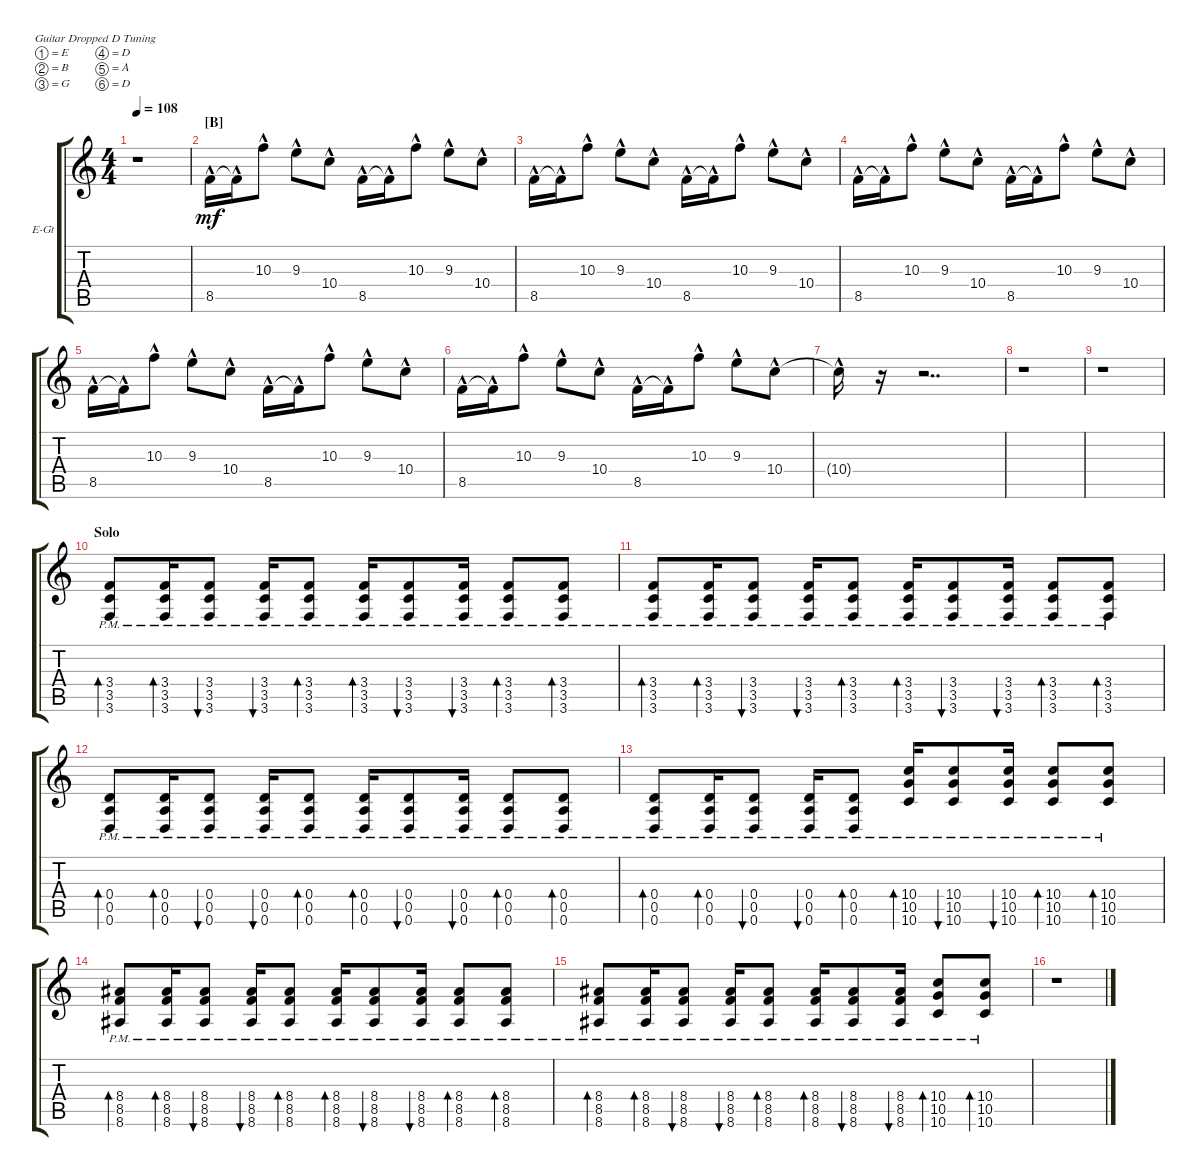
\defaultSystemsLayout 4
\bracketExtendMode groupsimilarinstruments
\firstSystemTrackNameOrientation horizontal
\otherSystemsTrackNameOrientation horizontal
\track ("E. Guitar 3" "E-Gt") {instrument electricguitarclean}
\staff {score tabs}
\tuning (E4 B3 G3 D3 A2 D2)
\ts (4 4)
\tempo 108
\clef g2
\ks c
r.1{dy mf} |
\section ("B" "")
8.5{hac}.16 8.5{hac t}.16 10.3{hac}.8 9.3{hac}.8 10.4{hac}.8 8.5{hac}.16 8.5{hac t}.16 10.3{hac}.8 9.3{hac}.8 10.4{hac}.8 |
8.5{hac}.16 8.5{hac t}.16 10.3{hac}.8 9.3{hac}.8 10.4{hac}.8 8.5{hac}.16 8.5{hac t}.16 10.3{hac}.8 9.3{hac}.8 10.4{hac}.8 |
8.5{hac}.16 8.5{hac t}.16 10.3{hac}.8 9.3{hac}.8 10.4{hac}.8 8.5{hac}.16 8.5{hac t}.16 10.3{hac}.8 9.3{hac}.8 10.4{hac}.8 |
8.5{hac}.16 8.5{hac t}.16 10.3{hac}.8 9.3{hac}.8 10.4{hac}.8 8.5{hac}.16 8.5{hac t}.16 10.3{hac}.8 9.3{hac}.8 10.4{hac}.8 |
8.5{hac}.16 8.5{hac t}.16 10.3{hac}.8 9.3{hac}.8 10.4{hac}.8 8.5{hac}.16 8.5{hac t}.16 10.3{hac}.8 9.3{hac}.8 10.4{hac}.8 |
10.4{hac t}.16 r.16 r.2{dd} |
r.1 |
r.1 |
\section ("" "Solo")
(3.4{pm} 3.5{pm} 3.6{pm}).8{bd 30} (3.4{pm} 3.5{pm} 3.6{pm}).16{bd 30} (3.4{pm} 3.5{pm} 3.6{pm}).8{bu 30} (3.4{pm} 3.5{pm} 3.6{pm}).16{bu 30} (3.4{pm} 3.5{pm} 3.6{pm}).8{bd 30} (3.4{pm} 3.5{pm} 3.6{pm}).16{bd 30} (3.4{pm} 3.5{pm} 3.6{pm}).8{bu 30} (3.4{pm} 3.5{pm} 3.6{pm}).16{bu 30} (3.4{pm} 3.5{pm} 3.6{pm}).8{bd 30} (3.4{pm} 3.5{pm} 3.6{pm}).8{bd 30} |
(3.4{pm} 3.5{pm} 3.6{pm}).8{bd 30} (3.4{pm} 3.5{pm} 3.6{pm}).16{bd 30} (3.4{pm} 3.5{pm} 3.6{pm}).8{bu 30} (3.4{pm} 3.5{pm} 3.6{pm}).16{bu 30} (3.4{pm} 3.5{pm} 3.6{pm}).8{bd 30} (3.4{pm} 3.5{pm} 3.6{pm}).16{bd 30} (3.4{pm} 3.5{pm} 3.6{pm}).8{bu 30} (3.4{pm} 3.5{pm} 3.6{pm}).16{bu 30} (3.4{pm} 3.5{pm} 3.6{pm}).8{bd 30} (3.4{pm} 3.5{pm} 3.6{pm}).8{bd 30} |
(0.4{pm} 0.5{pm} 0.6{pm}).8{bd 30} (0.4{pm} 0.5{pm} 0.6{pm}).16{bd 30} (0.4{pm} 0.5{pm} 0.6{pm}).8{bu 30} (0.4{pm} 0.5{pm} 0.6{pm}).16{bu 30} (0.4{pm} 0.5{pm} 0.6{pm}).8{bd 30} (0.4{pm} 0.5{pm} 0.6{pm}).16{bd 30} (0.4{pm} 0.5{pm} 0.6{pm}).8{bu 30} (0.4{pm} 0.5{pm} 0.6{pm}).16{bu 30} (0.4{pm} 0.5{pm} 0.6{pm}).8{bd 30} (0.4{pm} 0.5{pm} 0.6{pm}).8{bd 30} |
(0.4{pm} 0.5{pm} 0.6{pm}).8{bd 30} (0.4{pm} 0.5{pm} 0.6{pm}).16{bd 30} (0.4{pm} 0.5{pm} 0.6{pm}).8{bu 30} (0.4{pm} 0.5{pm} 0.6{pm}).16{bu 30} (0.4{pm} 0.5{pm} 0.6{pm}).8{bd 30} (10.4{pm} 10.5{pm} 10.6{pm}).16{bd 30} (10.4{pm} 10.5{pm} 10.6{pm}).8{bu 30} (10.4{pm} 10.5{pm} 10.6{pm}).16{bu 30} (10.4{pm} 10.5{pm} 10.6{pm}).8{bd 30} (10.4{pm} 10.5{pm} 10.6{pm}).8{bd 30} |
(8.5{pm} 8.4{pm} 8.6{pm}).8{bd 30} (8.5{pm} 8.4{pm} 8.6{pm}).16{bd 30} (8.5{pm} 8.4{pm} 8.6{pm}).8{bu 30} (8.5{pm} 8.4{pm} 8.6{pm}).16{bu 30} (8.5{pm} 8.4{pm} 8.6{pm}).8{bd 30} (8.5{pm} 8.4{pm} 8.6{pm}).16{bd 30} (8.5{pm} 8.4{pm} 8.6{pm}).8{bu 30} (8.5{pm} 8.4{pm} 8.6{pm}).16{bu 30} (8.5{pm} 8.4{pm} 8.6{pm}).8{bd 30} (8.5{pm} 8.4{pm} 8.6{pm}).8{bd 30} |
(8.5{pm} 8.4{pm} 8.6{pm}).8{bd 30} (8.5{pm} 8.4{pm} 8.6{pm}).16{bd 30} (8.5{pm} 8.4{pm} 8.6{pm}).8{bu 30} (8.5{pm} 8.4{pm} 8.6{pm}).16{bu 30} (8.5{pm} 8.4{pm} 8.6{pm}).8{bd 30} (8.5{pm} 8.4{pm} 8.6{pm}).16{bd 30} (8.5{pm} 8.4{pm} 8.6{pm}).8{bu 30} (8.5{pm} 8.4{pm} 8.6{pm}).16{bu 30} (10.5{pm} 10.4{pm} 10.6{pm}).8{bd 30} (10.5{pm} 10.4{pm} 10.6{pm}).8{bd 30} |
r.1
